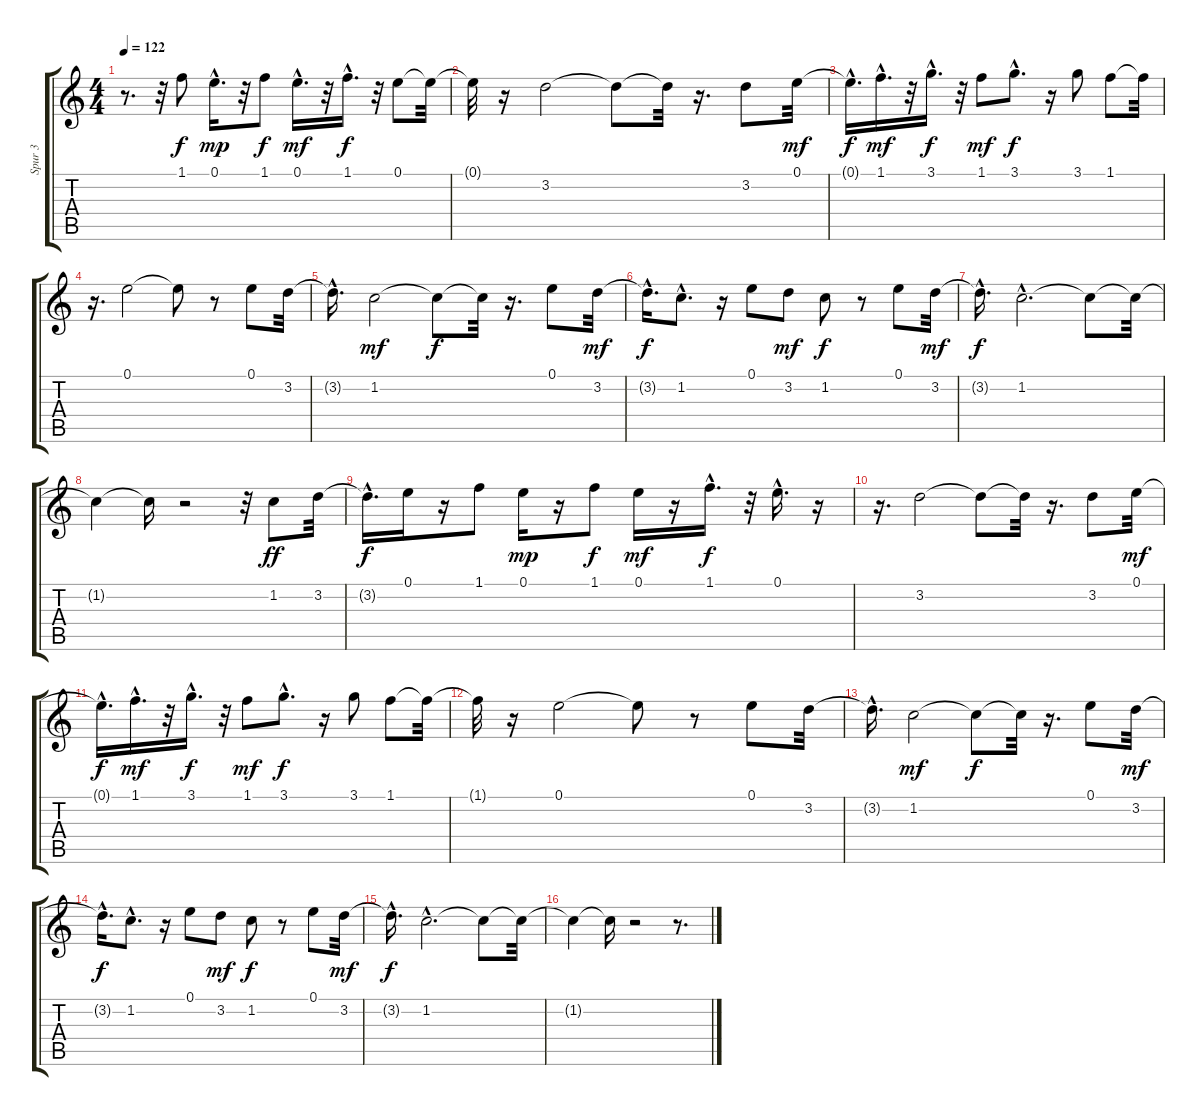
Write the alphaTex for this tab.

\track ("Spur 3" "Spur 3") {instrument electricguitarjazz}
\staff {score tabs}
\tuning (E4 B3 G3 D3 A2 E2) {hide}
\ts (4 4)
\tempo 122
\clef g2
\ks c
r.8{d dy f instrument electricguitarjazz} r.32 1.1.8 0.1{hac}.16{d dy mp} r.32 1.1.8{dy f} 0.1{hac}.16{d dy mf} r.32 1.1{hac}.16{d dy f} r.32 0.1.8 0.1{t}.32 |
0.1{t}.32 r.16 3.2.2 3.2{t}.8 3.2{t}.32 r.16{d} 3.2.8 0.1.32{dy mf} |
0.1{hac t}.16{d dy f} 1.1{hac}.16{d dy mf} r.32 3.1{hac}.16{d dy f} r.32 1.1.8{dy mf} 3.1{hac}.8{d dy f} r.16 3.1.8 1.1.8 1.1{t}.32 |
r.16{d} 0.1.2 0.1{t}.8 r.8 0.1.8 3.2.32 |
3.2{hac t}.16{d} 1.2.2{dy mf} 1.2{t}.8{dy f} 1.2{t}.32 r.16{d} 0.1.8 3.2.32{dy mf} |
3.2{hac t}.16{d dy f} 1.2{hac}.8{d} r.16 0.1.8 3.2.8{dy mf} 1.2.8{dy f} r.8 0.1.8 3.2.32{dy mf} |
3.2{hac t}.16{d dy f} 1.2{hac}.2{d} 1.2{t}.8 1.2{t}.32 |
1.2{t}.4 1.2{t}.16 r.2 r.32 1.2.8{dy ff} 3.2.32 |
3.2{hac t}.16{d dy f} 0.1.16 r.16 1.1.8 0.1.16{dy mp} r.16 1.1.8{dy f} 0.1.16{dy mf} r.16 1.1{hac}.16{d dy f} r.32 0.1{hac}.16{d} r.16 |
r.16{d} 3.2.2 3.2{t}.8 3.2{t}.32 r.16{d} 3.2.8 0.1.32{dy mf} |
0.1{hac t}.16{d dy f} 1.1{hac}.16{d dy mf} r.32 3.1{hac}.16{d dy f} r.32 1.1.8{dy mf} 3.1{hac}.8{d dy f} r.16 3.1.8 1.1.8 1.1{t}.32 |
1.1{t}.32 r.16 0.1.2 0.1{t}.8 r.8 0.1.8 3.2.32 |
3.2{hac t}.16{d} 1.2.2{dy mf} 1.2{t}.8{dy f} 1.2{t}.32 r.16{d} 0.1.8 3.2.32{dy mf} |
3.2{hac t}.16{d dy f} 1.2{hac}.8{d} r.16 0.1.8 3.2.8{dy mf} 1.2.8{dy f} r.8 0.1.8 3.2.32{dy mf} |
3.2{hac t}.16{d dy f} 1.2{hac}.2{d} 1.2{t}.8 1.2{t}.32 |
1.2{t}.4 1.2{t}.16 r.2 r.8{d}
